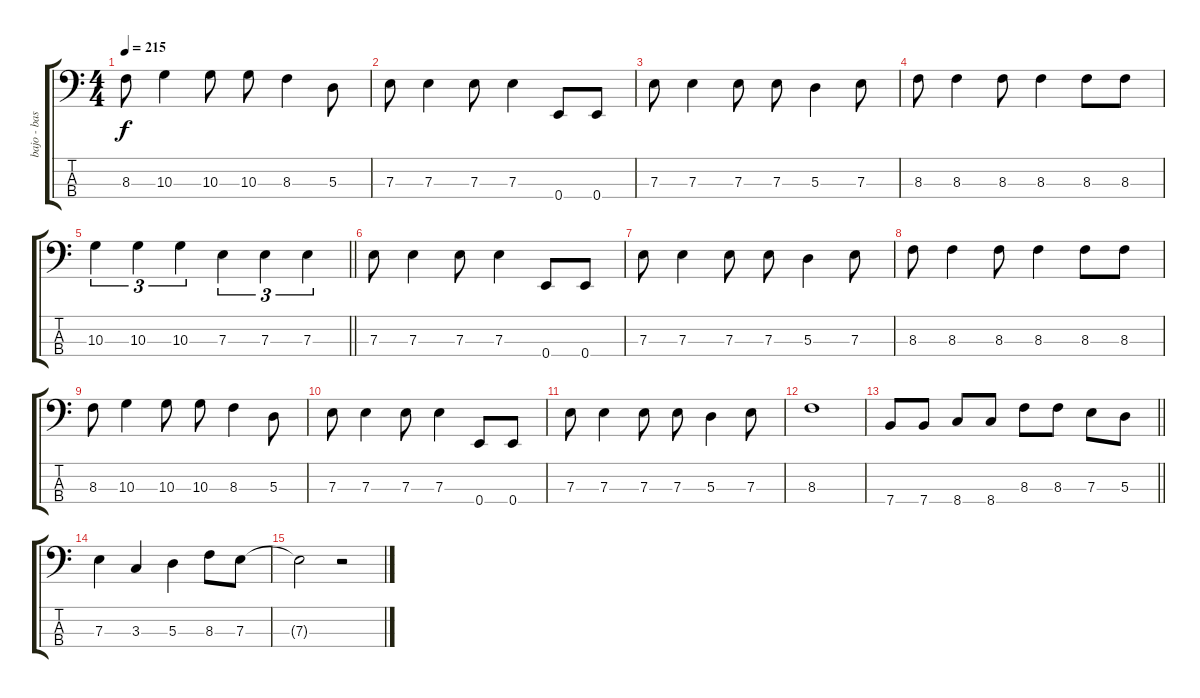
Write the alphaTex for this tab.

\track ("bajo - bass" "bajo - bas") {instrument electricbasspick}
\staff {score tabs}
\tuning (G2 D2 A1 E1) {hide}
\ts (4 4)
\tempo 215
\clef f4
\ks c
8.3.8{dy f} 10.3.4 10.3.8 10.3.8 8.3.4 5.3.8 |
7.3.8 7.3.4 7.3.8 7.3.4 0.4.8 0.4.8 |
7.3.8 7.3.4 7.3.8 7.3.8 5.3.4 7.3.8 |
8.3.8 8.3.4 8.3.8 8.3.4 8.3.8 8.3.8 |
\barLineRight lightlight
10.3.4{tu (3 2)} 10.3.4{tu (3 2)} 10.3.4{tu (3 2)} 7.3.4{tu (3 2)} 7.3.4{tu (3 2)} 7.3.4{tu (3 2)} |
7.3.8 7.3.4 7.3.8 7.3.4 0.4.8 0.4.8 |
7.3.8 7.3.4 7.3.8 7.3.8 5.3.4 7.3.8 |
8.3.8 8.3.4 8.3.8 8.3.4 8.3.8 8.3.8 |
8.3.8 10.3.4 10.3.8 10.3.8 8.3.4 5.3.8 |
7.3.8 7.3.4 7.3.8 7.3.4 0.4.8 0.4.8 |
7.3.8 7.3.4 7.3.8 7.3.8 5.3.4 7.3.8 |
8.3.1 |
\barLineRight lightlight
7.4.8 7.4.8 8.4.8 8.4.8 8.3.8 8.3.8 7.3.8 5.3.8 |
7.3.4 3.3.4 5.3.4 8.3.8 7.3.8 |
7.3{t}.2 r.2
